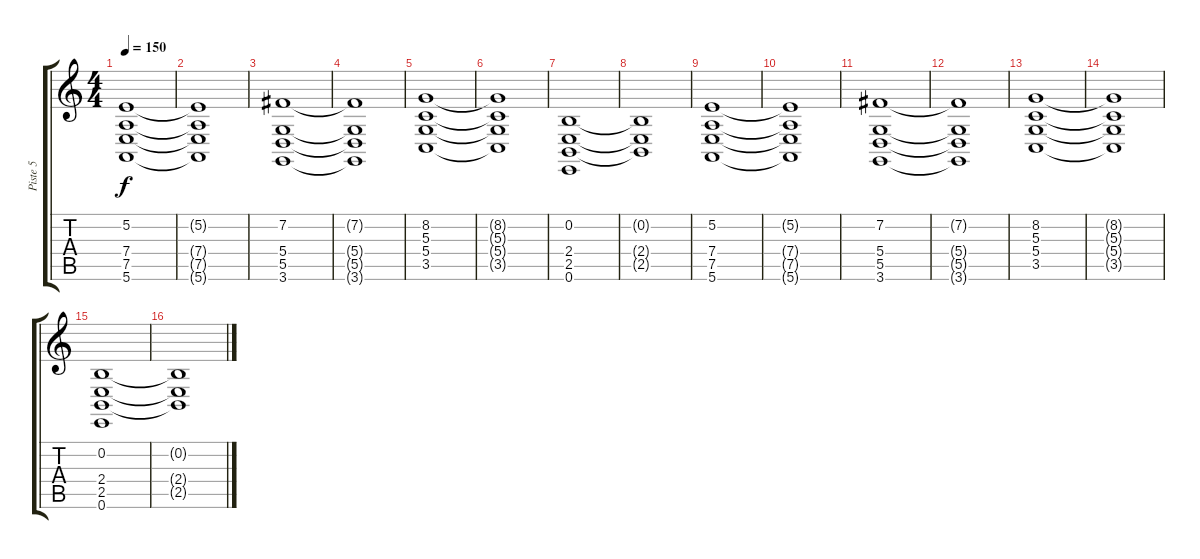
\track ("Piste 5" "Piste 5") {instrument fx6goblins}
\staff {score tabs}
\tuning (E4 B3 G3 D3 A2 E2) {hide}
\ts (4 4)
\tempo 150
\clef g2
\ks c
(5.2 7.4 7.5 5.6).1{dy f} |
(5.2{t} 7.4{t} 7.5{t} 5.6{t}).1 |
(7.2 5.4 5.5 3.6).1 |
(7.2{t} 5.4{t} 5.5{t} 3.6{t}).1 |
(8.2 5.3 5.4 3.5).1 |
(8.2{t} 5.3{t} 5.4{t} 3.5{t}).1 |
(0.2 2.4 2.5 0.6).1 |
(0.2{t} 2.4{t} 2.5{t}).1 |
(5.2 7.4 7.5 5.6).1 |
(5.2{t} 7.4{t} 7.5{t} 5.6{t}).1 |
(7.2 5.4 5.5 3.6).1 |
(7.2{t} 5.4{t} 5.5{t} 3.6{t}).1 |
(8.2 5.3 5.4 3.5).1 |
(8.2{t} 5.3{t} 5.4{t} 3.5{t}).1 |
(0.2 2.4 2.5 0.6).1 |
(0.2{t} 2.4{t} 2.5{t}).1
